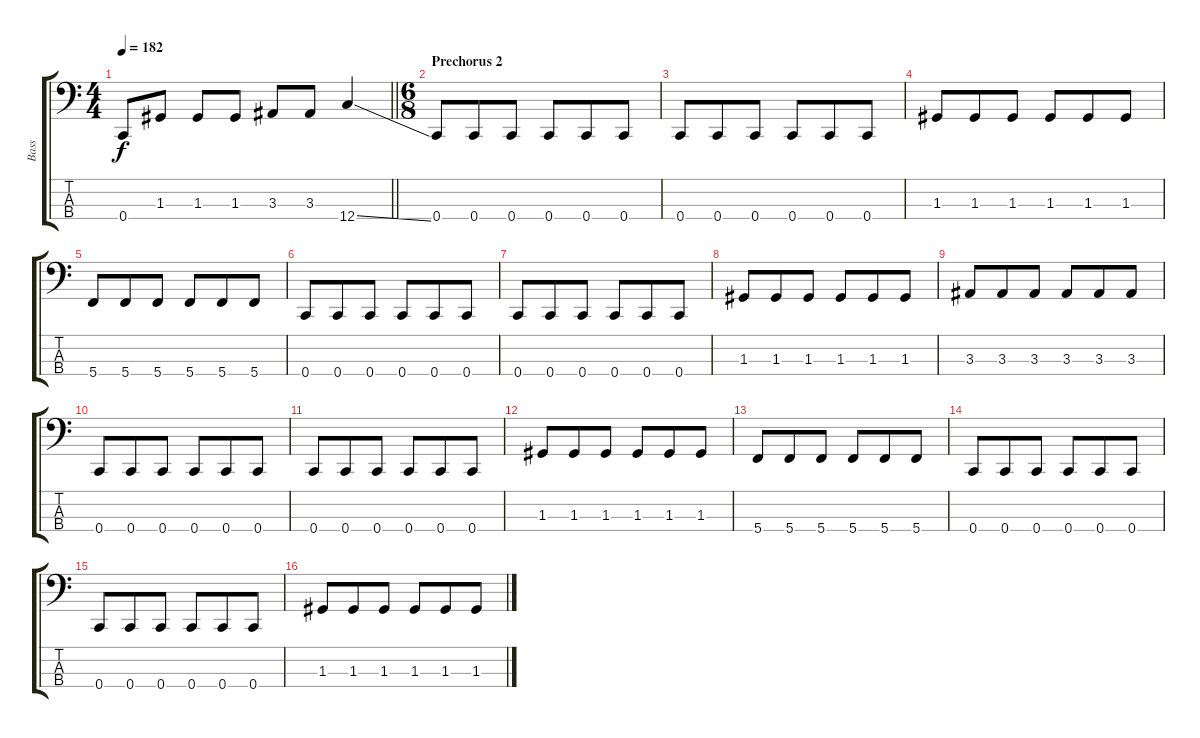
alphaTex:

\track ("Bass" "Bass") {instrument electricbasspick}
\staff {score tabs}
\tuning (F2 C2 G1 C1) {hide}
\ts (4 4)
\tempo 182
\clef f4
\barLineRight lightlight
\ks c
0.4.8{dy f} 1.3.8 1.3.8 1.3.8 3.3.8 3.3.8 12.4{ss}.4 |
\ts (6 8)
\section ("" "Prechorus 2")
0.4.8 0.4.8 0.4.8 0.4.8 0.4.8 0.4.8 |
0.4.8 0.4.8 0.4.8 0.4.8 0.4.8 0.4.8 |
1.3.8 1.3.8 1.3.8 1.3.8 1.3.8 1.3.8 |
5.4.8 5.4.8 5.4.8 5.4.8 5.4.8 5.4.8 |
0.4.8 0.4.8 0.4.8 0.4.8 0.4.8 0.4.8 |
0.4.8 0.4.8 0.4.8 0.4.8 0.4.8 0.4.8 |
1.3.8 1.3.8 1.3.8 1.3.8 1.3.8 1.3.8 |
3.3.8 3.3.8 3.3.8 3.3.8 3.3.8 3.3.8 |
0.4.8 0.4.8 0.4.8 0.4.8 0.4.8 0.4.8 |
0.4.8 0.4.8 0.4.8 0.4.8 0.4.8 0.4.8 |
1.3.8 1.3.8 1.3.8 1.3.8 1.3.8 1.3.8 |
5.4.8 5.4.8 5.4.8 5.4.8 5.4.8 5.4.8 |
0.4.8 0.4.8 0.4.8 0.4.8 0.4.8 0.4.8 |
0.4.8 0.4.8 0.4.8 0.4.8 0.4.8 0.4.8 |
1.3.8 1.3.8 1.3.8 1.3.8 1.3.8 1.3.8
